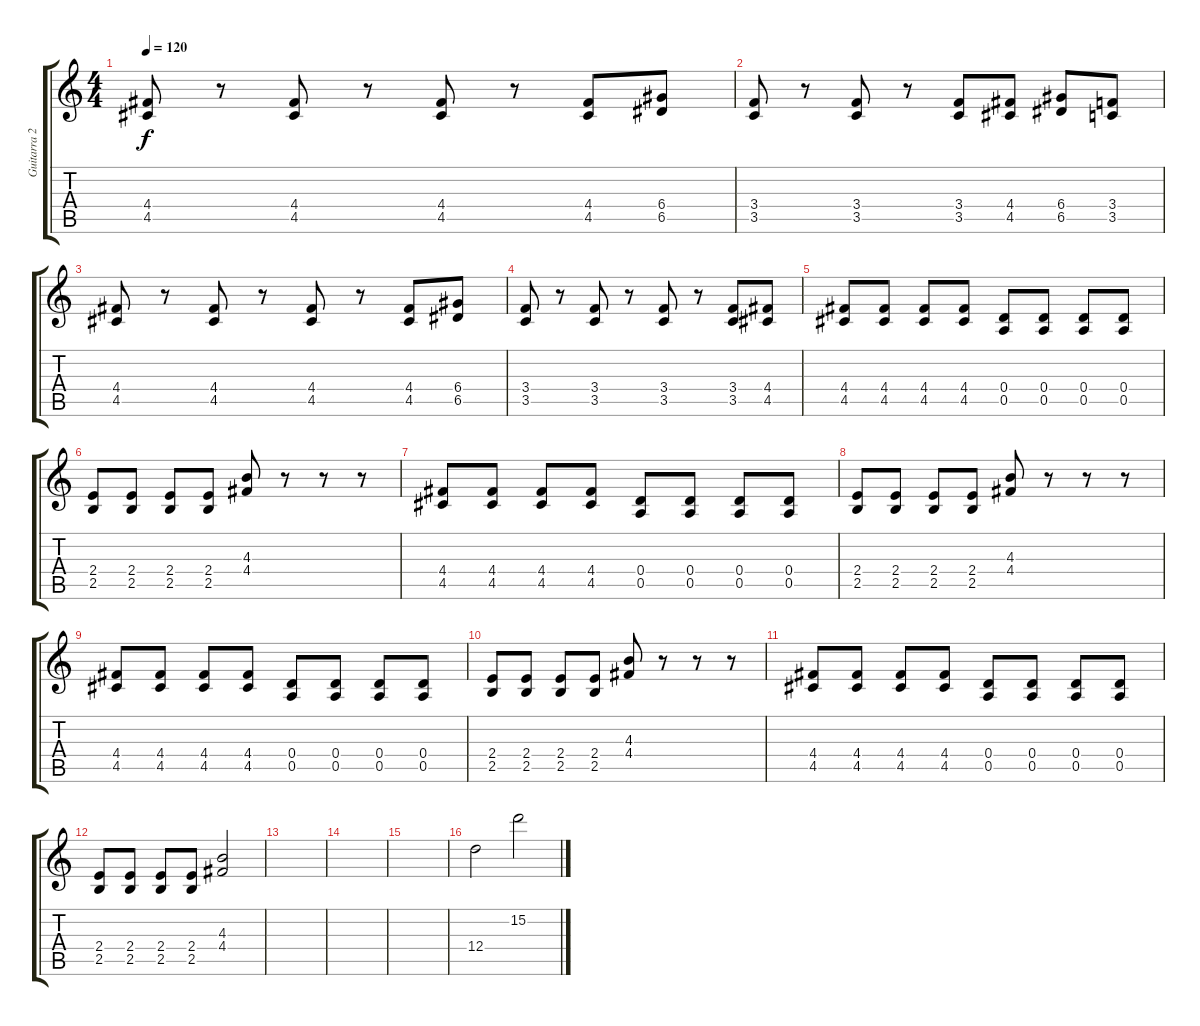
\track ("Guitarra 2(ritmo)" "Guitarra 2") {instrument distortionguitar}
\staff {score tabs}
\tuning (E4 B3 G3 D3 A2 E2) {hide}
\ts (4 4)
\tempo 120
\clef g2
\ks c
(4.4 4.5).8{dy f} r.8 (4.4 4.5).8 r.8 (4.4 4.5).8 r.8 (4.4 4.5).8 (6.4 6.5).8 |
(3.4 3.5).8 r.8 (3.4 3.5).8 r.8 (3.4 3.5).8 (4.4 4.5).8 (6.4 6.5).8 (3.4 3.5).8 |
(4.4 4.5).8 r.8 (4.4 4.5).8 r.8 (4.4 4.5).8 r.8 (4.4 4.5).8 (6.4 6.5).8 |
(3.4 3.5).8 r.8 (3.4 3.5).8 r.8 (3.4 3.5).8 r.8 (3.4 3.5).8 (4.4 4.5).8 |
(4.4 4.5).8 (4.4 4.5).8 (4.4 4.5).8 (4.4 4.5).8 (0.4 0.5).8 (0.4 0.5).8 (0.4 0.5).8 (0.4 0.5).8 |
(2.4 2.5).8 (2.4 2.5).8 (2.4 2.5).8 (2.4 2.5).8 (4.3 4.4).8 r.8 r.8 r.8 |
(4.4 4.5).8 (4.4 4.5).8 (4.4 4.5).8 (4.4 4.5).8 (0.4 0.5).8 (0.4 0.5).8 (0.4 0.5).8 (0.4 0.5).8 |
(2.4 2.5).8 (2.4 2.5).8 (2.4 2.5).8 (2.4 2.5).8 (4.3 4.4).8 r.8 r.8 r.8 |
(4.4 4.5).8 (4.4 4.5).8 (4.4 4.5).8 (4.4 4.5).8 (0.4 0.5).8 (0.4 0.5).8 (0.4 0.5).8 (0.4 0.5).8 |
(2.4 2.5).8 (2.4 2.5).8 (2.4 2.5).8 (2.4 2.5).8 (4.3 4.4).8 r.8 r.8 r.8 |
(4.4 4.5).8 (4.4 4.5).8 (4.4 4.5).8 (4.4 4.5).8 (0.4 0.5).8 (0.4 0.5).8 (0.4 0.5).8 (0.4 0.5).8 |
(2.4 2.5).8 (2.4 2.5).8 (2.4 2.5).8 (2.4 2.5).8 (4.3 4.4).2 |
|
|
|
12.4.2 15.2.2
